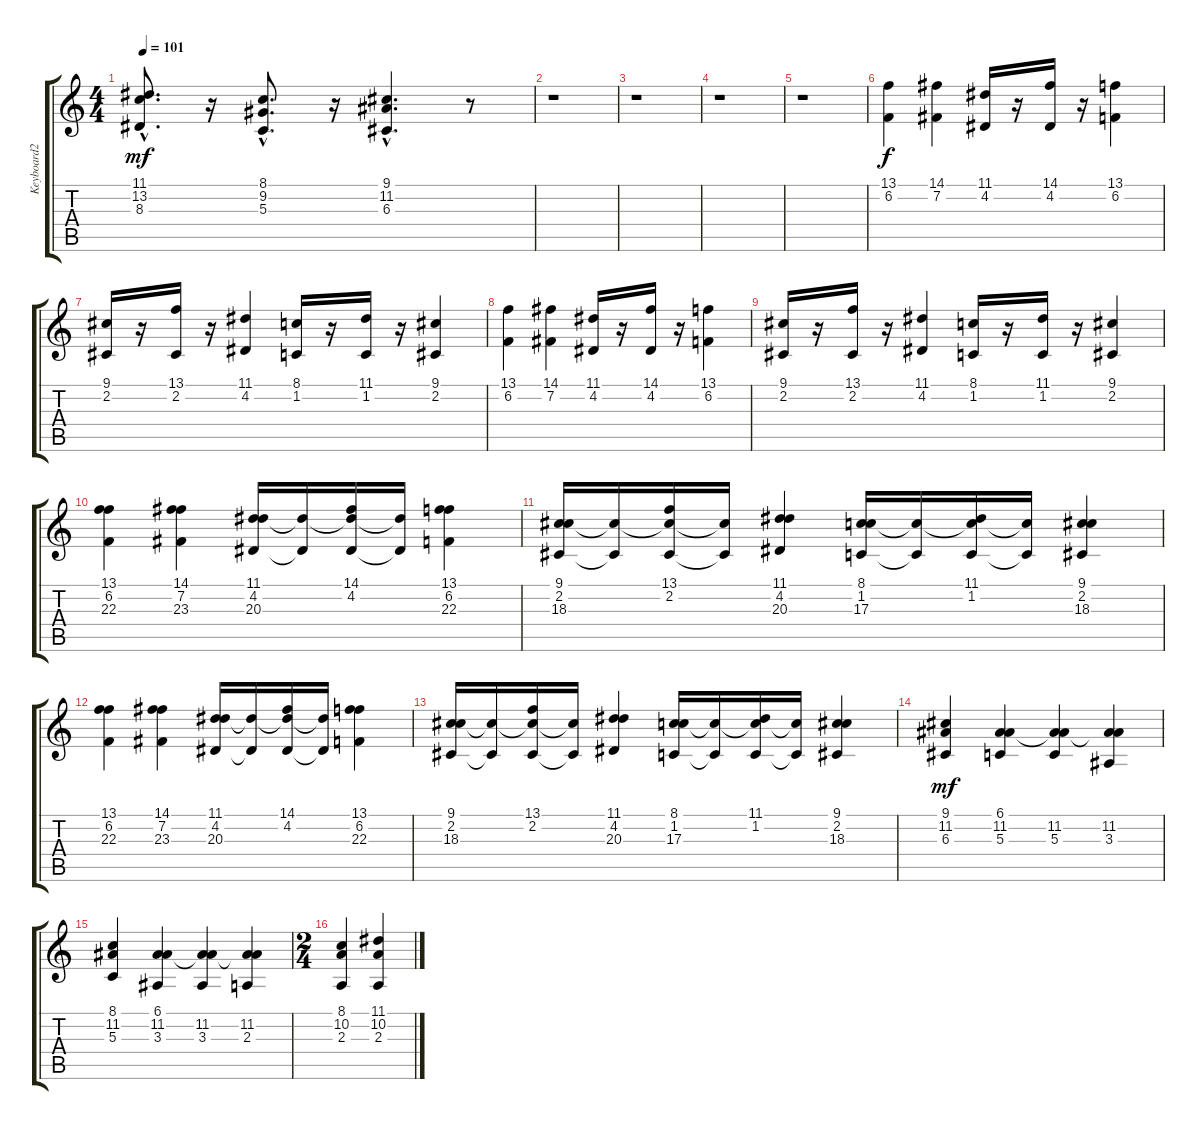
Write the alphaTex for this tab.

\track ("Keyboard2" "Keyboard2") {instrument stringensemble1}
\staff {score tabs}
\tuning (E4 B3 G3 D3 A2 E2) {hide}
\ts (4 4)
\tempo 101
\clef g2
\ks c
(11.1{hac} 13.2{hac} 8.3{hac}).8{d dy mf} r.16 (8.1{hac} 9.2{hac} 5.3{hac}).8{d} r.16 (9.1{hac} 11.2{hac} 6.3{hac}).4{d} r.8 |
r.1 |
r.1 |
r.1 |
r.1 |
(13.1 6.2).4{dy f} (14.1 7.2).4 (11.1 4.2).16 r.16 (14.1 4.2).16 r.16 (13.1 6.2).4 |
(9.1 2.2).16 r.16 (13.1 2.2).16 r.16 (11.1 4.2).4 (8.1 1.2).16 r.16 (11.1 1.2).16 r.16 (9.1 2.2).4 |
(13.1 6.2).4 (14.1 7.2).4 (11.1 4.2).16 r.16 (14.1 4.2).16 r.16 (13.1 6.2).4 |
(9.1 2.2).16 r.16 (13.1 2.2).16 r.16 (11.1 4.2).4 (8.1 1.2).16 r.16 (11.1 1.2).16 r.16 (9.1 2.2).4 |
(13.1 6.2 22.3).4 (14.1 7.2 23.3).4 (11.1 4.2 20.3).16 (4.2{t} 20.3{t}).16 (14.1 4.2 20.3{t}).16 (4.2{t} 20.3{t}).16 (13.1 6.2 22.3).4 |
(9.1 2.2 18.3).16 (2.2{t} 18.3{t}).16 (13.1 2.2 18.3{t}).16 (2.2{t} 18.3{t}).16 (11.1 4.2 20.3).4 (8.1 1.2 17.3).16 (1.2{t} 17.3{t}).16 (11.1 1.2 17.3{t}).16 (1.2{t} 17.3{t}).16 (9.1 2.2 18.3).4 |
(13.1 6.2 22.3).4 (14.1 7.2 23.3).4 (11.1 4.2 20.3).16 (4.2{t} 20.3{t}).16 (14.1 4.2 20.3{t}).16 (4.2{t} 20.3{t}).16 (13.1 6.2 22.3).4 |
(9.1 2.2 18.3).16 (2.2{t} 18.3{t}).16 (13.1 2.2 18.3{t}).16 (2.2{t} 18.3{t}).16 (11.1 4.2 20.3).4 (8.1 1.2 17.3).16 (1.2{t} 17.3{t}).16 (11.1 1.2 17.3{t}).16 (1.2{t} 17.3{t}).16 (9.1 2.2 18.3).4 |
(9.1 11.2 6.3).4{dy mf} (6.1 11.2 5.3).4 (6.1{t} 11.2 5.3).4 (6.1{t} 11.2 3.3).4 |
(8.1 11.2 5.3).4 (6.1 11.2 3.3).4 (6.1{t} 11.2 3.3).4 (6.1{t} 11.2 2.3).4 |
\ts (2 4)
(8.1 10.2 2.3).4 (11.1 10.2 2.3).4
